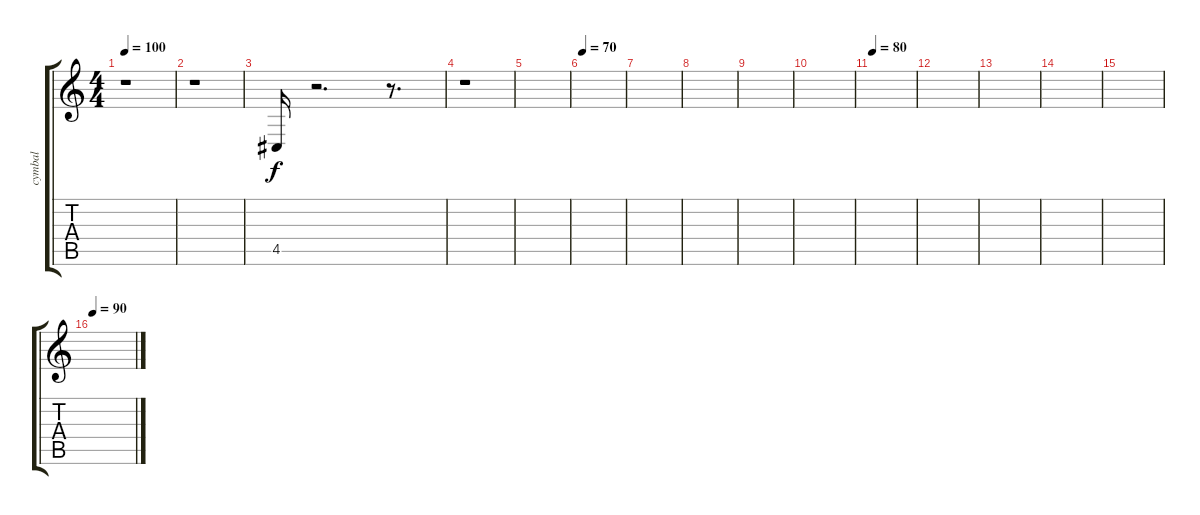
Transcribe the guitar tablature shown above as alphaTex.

\track ("cymbal" "cymbal") {instrument reversecymbal}
\staff {score tabs}
\tuning (E4 B3 G3 D3 A2 E2) {hide}
\ts (4 4)
\tempo 100
\clef g2
\ks c
r.1{dy fff} |
r.1 |
4.5.16{dy f} r.2{d} r.8{d} |
r.1 |
|
\tempo 70
|
|
|
|
|
\tempo 80
|
|
|
|
|
\tempo 90
